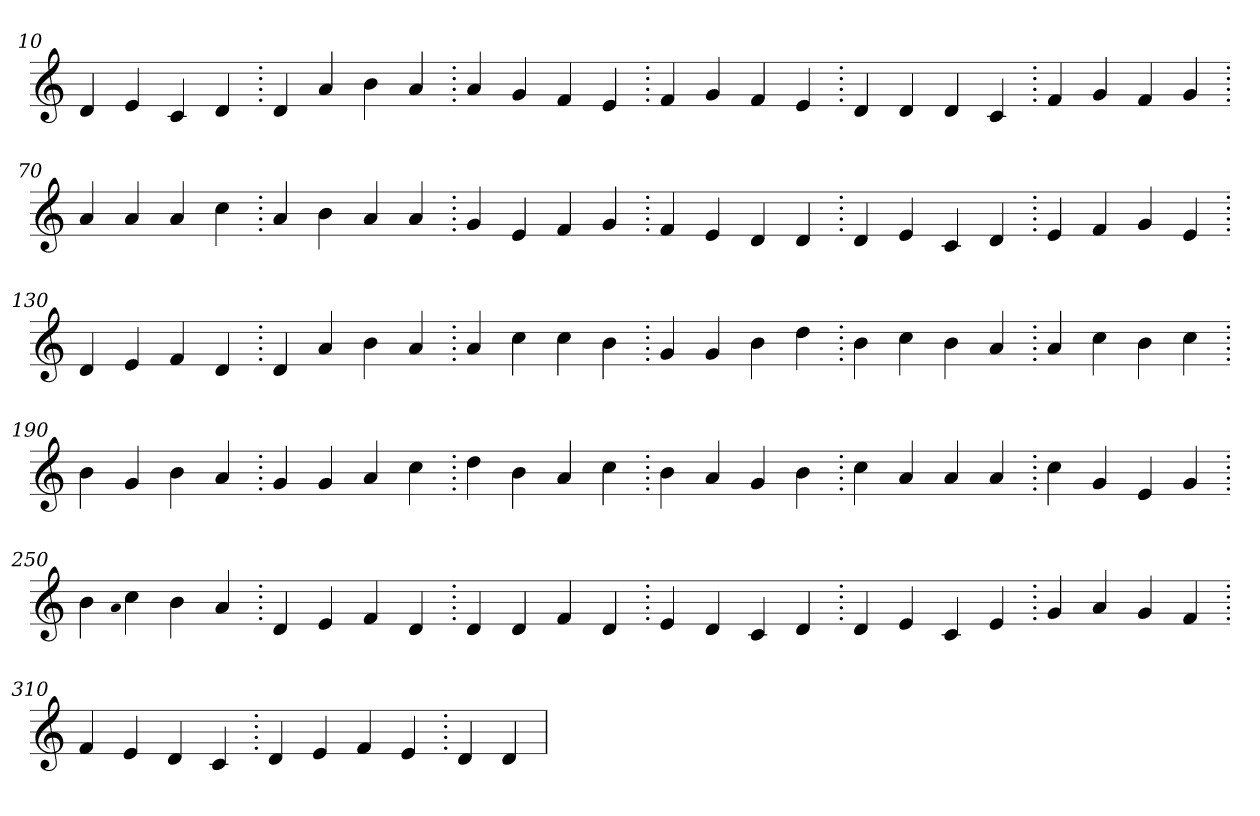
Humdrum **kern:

**kern
*part1
*staff1
*clefG2
=10.
4d
4e
4c
4d
=20.
4d
4a
4b
4a
=30.
4a
4g
4f
4e
=40.
4f
4g
4f
4e
=50.
4d
4d
4d
4c
=60.
4f
4g
4f
4g
=70.
4a
4a
4a
4cc
=80.
4a
4b
4a
4a
=90.
4g
4e
4f
4g
=100.
4f
4e
4d
4d
=110.
4d
4e
4c
4d
=120.
4e
4f
4g
4e
=130.
4d
4e
4f
4d
=140.
4d
4a
4b
4a
=150.
4a
4cc
4cc
4b
=160.
4g
4g
4b
4dd
=170.
4b
4cc
4b
4a
=180.
4a
4cc
4b
4cc
=190.
4b
4g
4b
4a
=200.
4g
4g
4a
4cc
=210.
4dd
4b
4a
4cc
=220.
4b
4a
4g
4b
=230.
4cc
4a
4a
4a
=240.
4cc
4g
4e
4g
=250.
4b
qqa
4cc
4b
4a
=260.
4d
4e
4f
4d
=270.
4d
4d
4f
4d
=280.
4e
4d
4c
4d
=290.
4d
4e
4c
4e
=300.
4g
4a
4g
4f
=310.
4f
4e
4d
4c
=320.
4d
4e
4f
4e
=330.
4d
4d
=
*-
